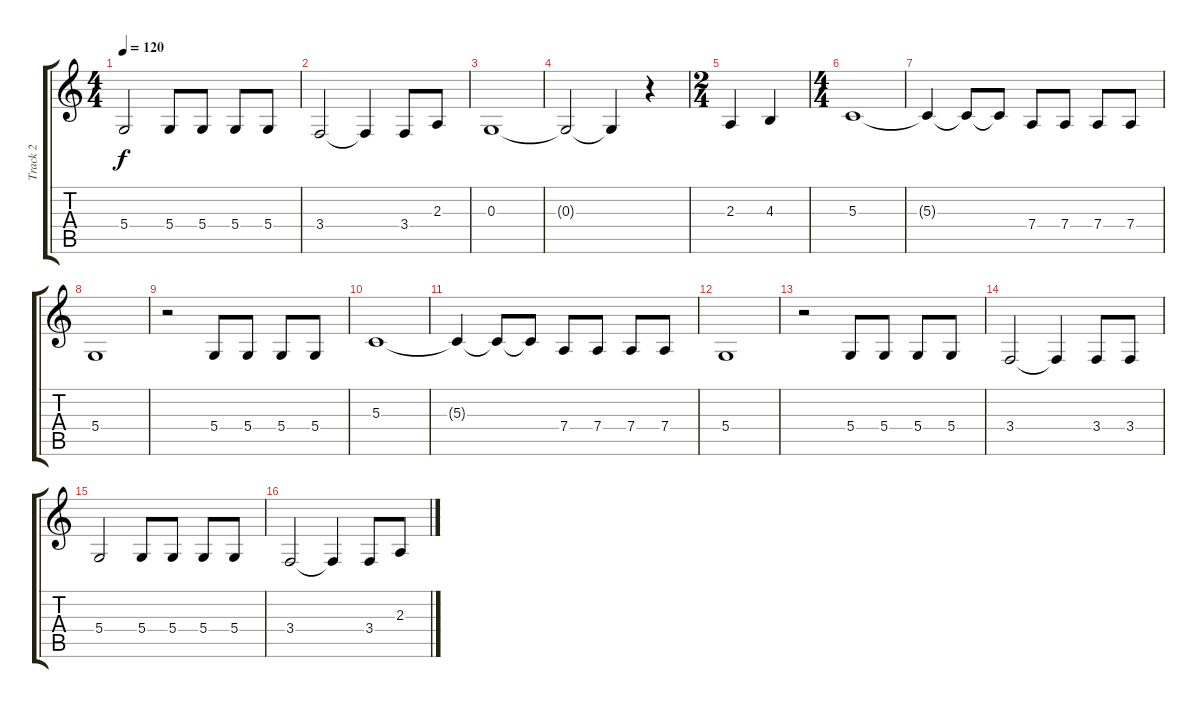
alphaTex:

\track ("Track 2" "Track 2") {instrument flute}
\staff {score tabs}
\tuning (E4 B3 G3 D3 A2 E2) {hide}
\ts (4 4)
\tempo 120
\clef g2
\ks c
5.4.2{dy f} 5.4.8 5.4.8 5.4.8 5.4.8 |
3.4.2 3.4{t}.4 3.4.8 2.3.8 |
0.3.1 |
0.3{t}.2 0.3{t}.4 r.4 |
\ts (2 4)
2.3.4 4.3.4 |
\ts (4 4)
5.3.1 |
5.3{t}.4 5.3{t}.8 5.3{t}.8 7.4.8 7.4.8 7.4.8 7.4.8 |
5.4.1 |
r.2 5.4.8 5.4.8 5.4.8 5.4.8 |
5.3.1 |
5.3{t}.4 5.3{t}.8 5.3{t}.8 7.4.8 7.4.8 7.4.8 7.4.8 |
5.4.1 |
r.2 5.4.8 5.4.8 5.4.8 5.4.8 |
3.4.2 3.4{t}.4 3.4.8 3.4.8 |
5.4.2 5.4.8 5.4.8 5.4.8 5.4.8 |
3.4.2 3.4{t}.4 3.4.8 2.3.8
